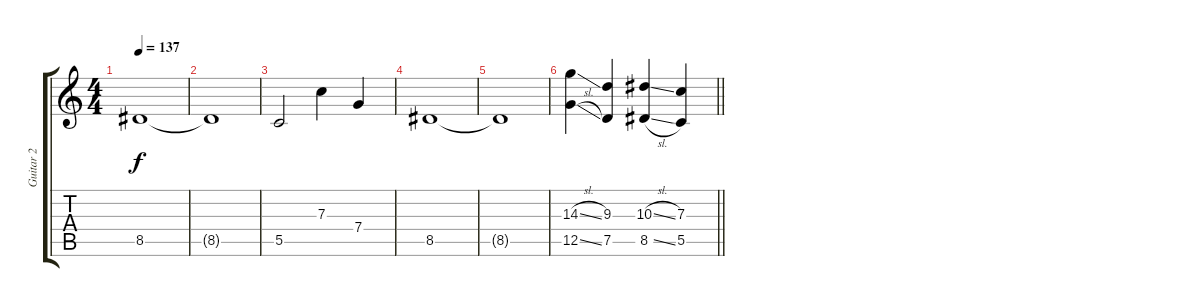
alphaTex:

\track ("Guitar 2" "Guitar 2") {instrument overdrivenguitar}
\staff {score tabs}
\tuning (D4 A3 F3 C3 G2 C2) {hide}
\ts (4 4)
\tempo 137
\clef g2
\ks c
8.5{t}.1{dy f} |
8.5{t}.1 |
5.5.2 7.3.4 7.4.4 |
8.5.1 |
8.5{t}.1 |
\barLineRight lightlight
(14.3{sl} 12.5{sl}).4 (9.3 7.5).4 (10.3{sl} 8.5{sl}).4 (7.3 5.5).4
